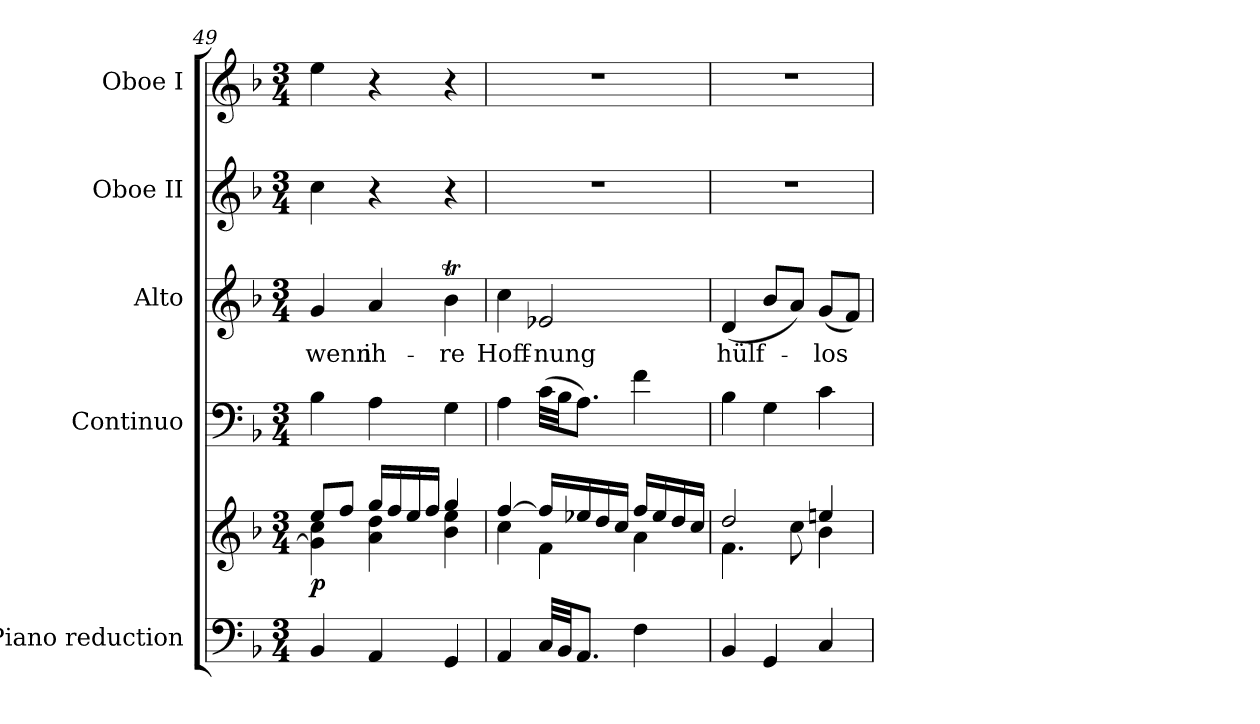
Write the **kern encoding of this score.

**kern	**kern	**dynam	**kern	**dynam	**kern	**text	**kern	**kern
*part5	*part5	*part5	*part4	*part4	*part3	*part3	*part2	*part1
*staff6	*staff5	*staff5/6	*staff4	*staff4	*staff3	*staff3	*staff2	*staff1
*I"Piano reduction	*	*	*I"Continuo	*	*I"Alto	*	*I"Oboe II	*I"Oboe I
*I'Pno	*	*	*	*	*	*	*I'Ob	*I'Ob
*clefF4	*clefG2	*	*clefF4	*	*clefG2	*	*clefG2	*clefG2
*k[b-]	*k[b-]	*	*k[b-]	*	*k[b-]	*	*k[b-]	*k[b-]
*M3/4	*M3/4	*	*M3/4	*	*M3/4	*	*M3/4	*M3/4
=49	=49	=49	=49	=49	=49	=49	=49	=49
*	*^	*	*	*	*	*	*	*
!	!	!	!LO:DY:b	!	!LO:DY:a	!	!LO:LY:b	!	!
!	!	!	!	!	!LO:DY:n=1:a	!	!	!	!
!	!	!	!	!	!LO:DY:n=2:a	!	!	!	!
4BB-/	8ee/L	4g\] 4cc\	p	4B-\	other-dynamics p other-dynamics	4g/	wenn	4cc\	4ee\
.	8ff/J	.	.	.	.	.	.	.	.
!	!	!	!	!	!	!	!LO:LY:b	!	!
4AA/	16gg/LL	4a\ 4dd\	.	4A\	.	4a/	ih-	4r	4r
.	16ff/	.	.	.	.	.	.	.	.
.	16ee/	.	.	.	.	.	.	.	.
.	16ff/JJ	.	.	.	.	.	.	.	.
!	!	!	!	!	!	!	!LO:LY:b	!	!
4GG/	4gg/	4b-\ 4ee\	.	4G\	.	4b-T\	-re	4r	4r
=50	=50	=50	=50	=50	=50	=50	=50	=50	=50
!	!	!	!	!	!	!	!LO:LY:b	!	!
4AA/	[4ff/	4cc\	.	4A\	.	4cc\	Hoff-	2.r	2.r
!	!	!	!	!	!	!	!LO:LY:b	!	!
32C/LLL	16ff/LL]	4f\	.	(32c\LLL	.	2e-X/	-nung	.	.
32BB-/JJ	.	.	.	32B-\JJ	.	.	.	.	.
8.AA/J	16ee-X/	.	.	8.A\J)	.	.	.	.	.
.	16dd/	.	.	.	.	.	.	.	.
.	16cc/JJ	.	.	.	.	.	.	.	.
4F\	16ff/LL	4a\	.	4f\	.	.	.	.	.
.	16ee-/	.	.	.	.	.	.	.	.
.	16dd/	.	.	.	.	.	.	.	.
.	16cc/JJ	.	.	.	.	.	.	.	.
=51	=51	=51	=51	=51	=51	=51	=51	=51	=51
!	!	!	!	!	!	!	!LO:LY:b	!	!
4BB-/	2dd/	4.f\	.	4B-\	.	(4d/	hülf-	2.r	2.r
4GG/	.	.	.	4G\	.	8b-/L	.	.	.
.	.	8cc\	.	.	.	8a/J)	.	.	.
!	!	!	!	!	!	!	!LO:LY:b	!	!
4C/	4een/	4b-\	.	4c\	.	(8g/L	-los	.	.
.	.	.	.	.	.	8f/J)	.	.	.
*	*v	*v	*	*	*	*	*	*	*
=	=	=	=	=	=	=	=	=
*-	*-	*-	*-	*-	*-	*-	*-	*-
